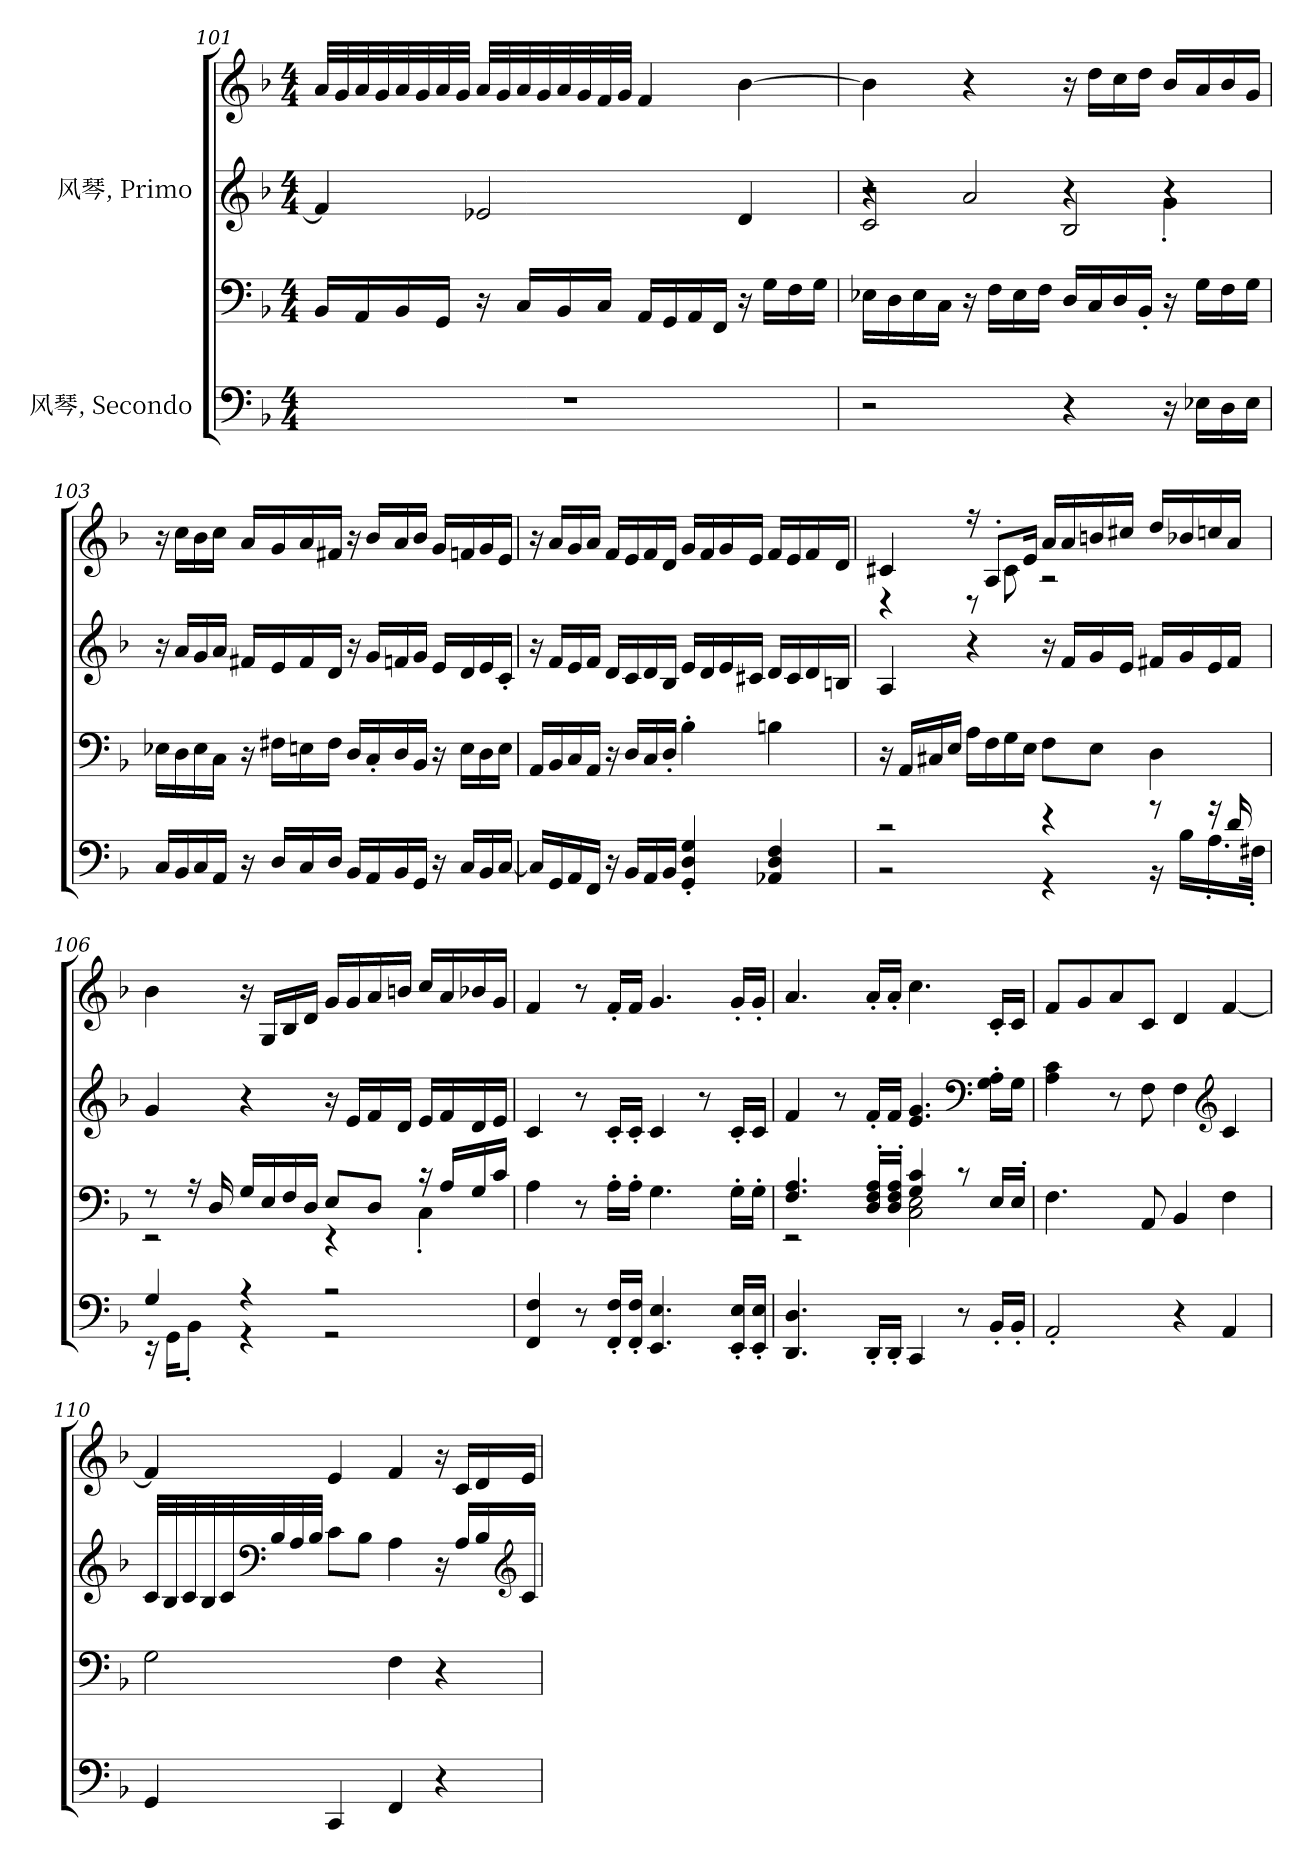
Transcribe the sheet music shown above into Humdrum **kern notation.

**kern	**kern	**kern	**kern
*part2	*part2	*part1	*part1
*staff4	*staff3	*staff2	*staff1
*I"风琴, Secondo	*	*I"风琴, Primo	*
!!LO:PB:g=z
*clefF4	*clefF4	*clefG2	*clefG2
*k[b-]	*k[b-]	*k[b-]	*k[b-]
*M4/4	*M4/4	*M4/4	*M4/4
=101	=101	=101	=101
1r	16BB-/LL	4f/]	32a/LLL
.	.	.	32g/
.	16AA/	.	32a/
.	.	.	32g/
.	16BB-/	.	32a/
.	.	.	32g/
.	16GG/JJ	.	32a/
.	.	.	32g/JJJ
.	16r	2e-X/	32a/LLL
.	.	.	32g/
.	16C/LL	.	32a/
.	.	.	32g/
.	16BB-/	.	32a/
.	.	.	32g/
.	16C/JJ	.	32f/
.	.	.	32g/JJJ
.	16AA/LL	.	4f/
.	16GG/	.	.
.	16AA/	.	.
.	16FF/JJ	.	.
.	16r	4d/	[4b-\
.	16G\LL	.	.
.	16F\	.	.
.	16G\JJ	.	.
=102	=102	=102	=102
*	*	*^	*
*	*	*	*^	*
2r	16E-X\LL	4r	2r	2c/	4b-\]
.	16D\	.	.	.	.
.	16E-\	.	.	.	.
.	16C\JJ	.	.	.	.
.	16r	2a/	.	.	4r
.	16F\LL	.	.	.	.
.	16E-\	.	.	.	.
.	16F\JJ	.	.	.	.
4r	16D/LL	.	4r	2B-/	16r
.	16C/	.	.	.	16dd\LL
.	16D/	.	.	.	16cc\
.	16BB-'/JJ	.	.	.	16dd\JJ
16r	16r	4r	4g'\	.	16b-/LL
16E-X\LL	16G\LL	.	.	.	16a/
16D\	16F\	.	.	.	16b-/
16E-\JJ	16G\JJ	.	.	.	16g/JJ
*	*	*v	*v	*v	*
!!LO:LB:g=z
=103	=103	=103	=103
16C/LL	16E-X\LL	16r	16r
16BB-/	16D\	16a/LL	16cc\LL
16C/	16E-\	16g/	16b-\
16AA/JJ	16C\JJ	16a/JJ	16cc\JJ
16r	16r	16f#X/LL	16a/LL
16D/LL	16F#X\LL	16e/	16g/
16C/	16En\	16f#/	16a/
16D/JJ	16F#\JJ	16d/JJ	16f#X/JJ
16BB-/LL	16D/LL	16r	16r
16AA/	16C'/	16g/LL	16b-/LL
16BB-/	16D/	16fn/	16a/
16GG/JJ	16BB-/JJ	16g/JJ	16b-/JJ
16r	16r	16e/LL	16g/LL
16C/LL	16E\LL	16d/	16fn/
16BB-/	16D\	16e/	16g/
[16C/JJ	16E\JJ	16c'/JJ	16e/JJ
=104	=104	=104	=104
16C/LL]	16AA/LL	16r	16r
16GG/	16BB-/	16f/LL	16a/LL
16AA/	16C/	16e/	16g/
16FF/JJ	16AA/JJ	16f/JJ	16a/JJ
16r	16r	16d/LL	16f/LL
16BB-/LL	16D/LL	16c/	16e/
16AA/	16C/	16d/	16f/
16BB-/JJ	16D'/JJ	16B-/JJ	16d/JJ
4GG/' 4D/' 4G/'	4B-'\	16e/LL	16g/LL
.	.	16d/	16f/
.	.	16e/	16g/
.	.	16c#X/JJ	16e/JJ
4AA-X/ 4D/ 4F/	4Bn\	16d/LL	16f/LL
.	.	16c#/	16e/
.	.	16d/	16f/
.	.	16Bn/JJ	16d/JJ
!!LO:LB:g=z
=105	=105	=105	=105
*^	*	*	*^
2r	2r	16r	4A/	4c#X/	4r
.	.	16AA/LL	.	.	.
.	.	16C#X/	.	.	.
.	.	16E/JJ	.	.	.
.	.	16A\LL	4r	16r	8r
.	.	16F\	.	8A'/L	.
.	.	16G\	.	.	8c#\
.	.	16E\JJ	.	16e/Jk	.
4r	4r	8F\L	16r	16a/LL	2r
.	.	.	16f/LL	16a/	.
.	.	8E\J	16g/	16bn/	.
.	.	.	16e/JJ	16cc#X/JJ	.
8r	16r	4D\	16f#X/LL	16dd/LL	.
.	16B-\LL	.	16g/	16b-X/	.
16r	16.A'\	.	16e/	16ccn/	.
16d/	.	.	16f#/JJ	16a/JJ	.
.	32F#X'\JJk	.	.	.	.
*	*	*	*	*v	*v
=106	=106	=106	=106	=106
*	*	*^	*	*
4G/	16r	8r	2r	4g/	4b-\
.	16GG\KL	.	.	.	.
.	8BB-'\J	16r	.	.	.
.	.	16D/	.	.	.
4r	4r	16G/LL	.	4r	16r
.	.	16E/	.	.	16G/LL
.	.	16F/	.	.	16B-/
.	.	16D/JJ	.	.	16d/JJ
2r	2r	8E/L	4r	16r	16g/LL
.	.	.	.	16e/LL	16g/
.	.	8D/J	.	16f/	16a/
.	.	.	.	16d/JJ	16bn/JJ
.	.	16r	4C'\	16e/LL	16cc/LL
.	.	16A/LL	.	16f/	16a/
.	.	16G/	.	16d/	16b-X/
.	.	16c/JJ	.	16e/JJ	16g/JJ
*v	*v	*	*	*	*
*	*v	*v	*	*
!!LO:PB:g=z
=107	=107	=107	=107
4FF/ 4F/	4A\	4c/	4f/
8r	8r	8r	8r
16FF/' 16F/'LL	16A'\LL	16c'/LL	16f'/LL
16FF/' 16F/'JJ	16A'\JJ	16c'/JJ	16f/JJ
4.EE/ 4.E/	4.G\	4c/	4.g/
.	.	8r	.
16EE/' 16E/'LL	16G'\LL	16c'/LL	16g'/LL
16EE/' 16E/'JJ	16G'\JJ	16c/JJ	16g'/JJ
=108	=108	=108	=108
*	*^	*	*
4.DD/ 4.D/	4.F/ 4.A/	2r	4f/	4.a/
.	.	.	8r	.
16DD'/LL	16D/' 16F/' 16A/'LL	.	16f'/LL	16a'/LL
16DD'/JJ	16D/' 16F/' 16A/'JJ	.	16f/JJ	16a'/JJ
4CC/	4G/ 4c/	2C\ 2E\	4.e/ 4.g/	4.cc\
8r	8r	.	.	.
*	*	*	*clefF4	*
16BB-'/LL	16E/LL	.	16G\' 16A\'LL	16c'/LL
16BB-'/JJ	16E'/JJ	.	16G\JJ	16c/JJ
*	*v	*v	*	*
=109	=109	=109	=109
2AA'/	4.F\	4A\ 4c\	8f/L
.	.	.	8g/
.	.	8r	8a/
.	8AA/	8F\	8c/J
4r	4BB-/	4F\	4d/
*	*	*clefG2	*
4AA/	4F\	4c/	[4f/
!!LO:LB:g=z
=110	=110	=110	=110
4GG/	2G\	32c/LLL	4f/]
.	.	32B-/	.
.	.	32c/	.
.	.	32B-/	.
.	.	32c/	.
*	*	*clefF4	*
.	.	32B-/	.
.	.	32A/	.
.	.	32B-/JJJ	.
4CC/	.	8c\L	4e/
.	.	8B-\J	.
4FF/	4F\	4A\	4f/
4r	4r	16r	16r
.	.	16A/LL	16c/LL
.	.	16B-/	16d/
*	*	*clefG2	*
.	.	16c/JJ	16e/JJ
=	=	=	=
*-	*-	*-	*-
